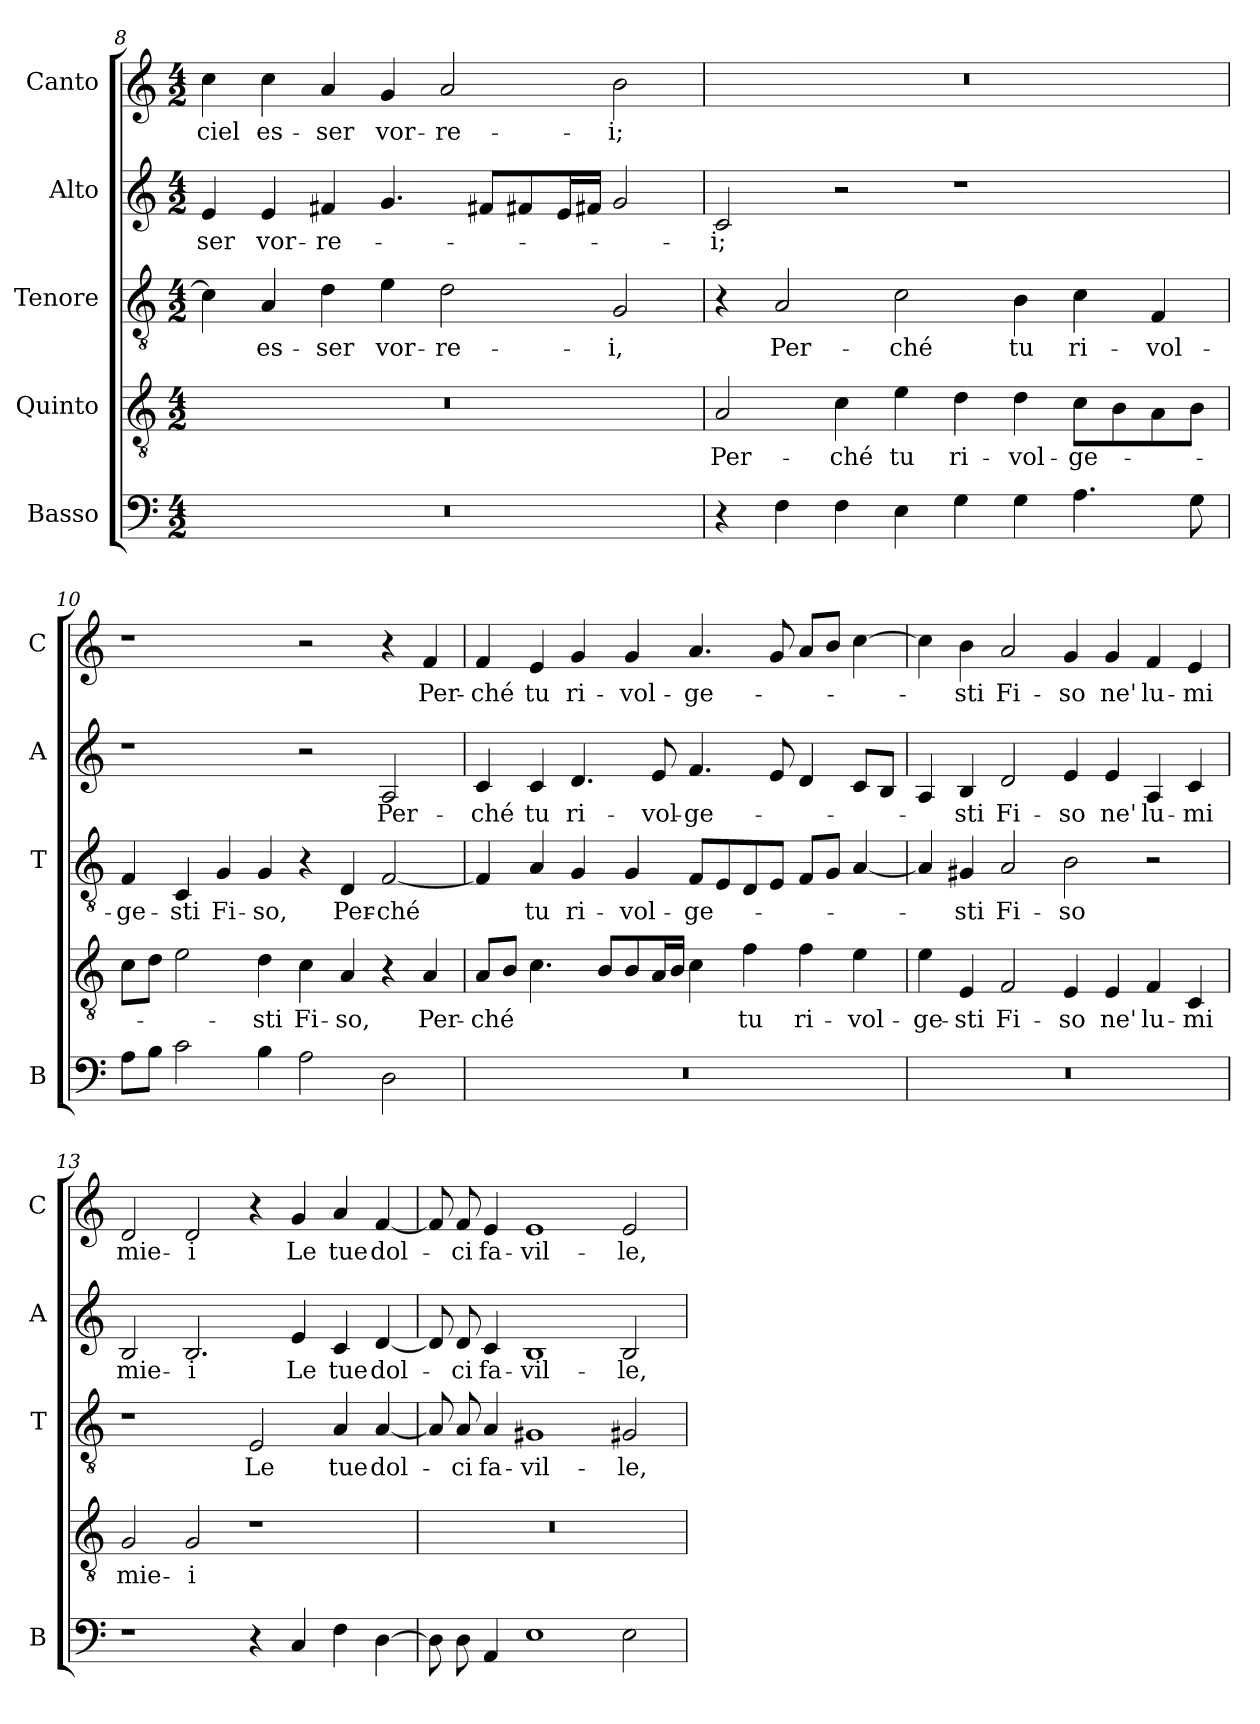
**kern	**kern	**text	**kern	**text	**kern	**text	**kern	**text
*part5	*part4	*part4	*part3	*part3	*part2	*part2	*part1	*part1
*staff5	*staff4	*staff4	*staff3	*staff3	*staff2	*staff2	*staff1	*staff1
*I"Basso	*I"Quinto	*	*I"Tenore	*	*I"Alto	*	*I"Canto	*
*I'B	*	*	*I'T	*	*I'A	*	*I'C	*
*clefF4	*clefGv2	*	*clefGv2	*	*clefG2	*	*clefG2	*
*k[]	*k[]	*	*k[]	*	*k[]	*	*k[]	*
*M4/2	*M4/2	*	*M4/2	*	*M4/2	*	*M4/2	*
=8	=8	=8	=8	=8	=8	=8	=8	=8
0r	0r	.	4c]	.	4e	-ser	4cc	ciel
.	.	.	4A	es-	4e	vor-	4cc	es-
.	.	.	4d	-ser	4f#X	-re-	4a	-ser
.	.	.	4e	vor-	4.g	.	4g	vor-
.	.	.	2d	-re-	.	.	2a	-re-
.	.	.	.	.	8f#XL	.	.	.
.	.	.	.	.	8f#X	.	.	.
.	.	.	.	.	16eL	.	.	.
.	.	.	.	.	16f#XJJ	.	.	.
.	.	.	2G	-i,	2g	.	2b	-i;
=9	=9	=9	=9	=9	=9	=9	=9	=9
4r	2A	Per-	4r	.	2c	-i;	0r	.
4F	.	.	2A	Per-	.	.	.	.
4F	4c	-ché	.	.	2r	.	.	.
4E	4e	tu	2c	-ché	.	.	.	.
4G	4d	ri-	.	.	1r	.	.	.
4G	4d	-vol-	4B	tu	.	.	.	.
4.A	8cL	-ge-	4c	ri-	.	.	.	.
.	8B	.	.	.	.	.	.	.
.	8A	.	4F	-vol-	.	.	.	.
8G	8BJ	.	.	.	.	.	.	.
=10	=10	=10	=10	=10	=10	=10	=10	=10
8AL	8cL	.	4F	-ge-	1r	.	1r	.
8BJ	8dJ	.	.	.	.	.	.	.
2c	2e	.	4C	-sti	.	.	.	.
.	.	.	4G	Fi-	.	.	.	.
4B	4d	-sti	4G	-so,	.	.	.	.
2A	4c	Fi-	4r	.	2r	.	2r	.
.	4A	-so,	4D	Per-	.	.	.	.
2D	4r	.	[2F	-ché	2A	Per-	4r	.
.	4A	Per-	.	.	.	.	4f	Per-
=11	=11	=11	=11	=11	=11	=11	=11	=11
0r	8AL	-ché	4F]	.	4c	-ché	4f	-ché
.	8BJ	.	.	.	.	.	.	.
.	4.c	.	4A	tu	4c	tu	4e	tu
.	.	.	4G	ri-	4.d	ri-	4g	ri-
.	8BL	.	.	.	.	.	.	.
.	8B	.	4G	-vol-	.	.	4g	-vol-
.	16AL	.	.	.	8e	-vol-	.	.
.	16BJJ	.	.	.	.	.	.	.
.	4c	.	8FL	-ge-	4.f	-ge-	4.a	-ge-
.	.	.	8E	.	.	.	.	.
.	4f	tu	8D	.	.	.	.	.
.	.	.	8EJ	.	8e	.	8g	.
.	4f	ri-	8FL	.	4d	.	8aL	.
.	.	.	8GJ	.	.	.	8bJ	.
.	4e	-vol-	[4A	.	8cL	.	[4cc	.
.	.	.	.	.	8BJ	.	.	.
=12	=12	=12	=12	=12	=12	=12	=12	=12
0r	4e	-ge-	4A]	.	4A	.	4cc]	.
.	4E	-sti	4G#X	-sti	4B	-sti	4b	-sti
.	2F	Fi-	2A	Fi-	2d	Fi-	2a	Fi-
.	4E	-so	2B	-so	4e	-so	4g	-so
.	4E	ne'	.	.	4e	ne'	4g	ne'
.	4F	lu-	2r	.	4A	lu-	4f	lu-
.	4C	-mi	.	.	4c	-mi	4e	-mi
=13	=13	=13	=13	=13	=13	=13	=13	=13
1r	2G	mie-	1r	.	2B	mie-	2d	mie-
.	2G	-i	.	.	2.B	-i	2d	-i
4r	1r	.	2E	Le	.	.	4r	.
4C	.	.	.	.	4e	Le	4g	Le
4F	.	.	4A	tue	4c	tue	4a	tue
[4D	.	.	[4A	dol-	[4d	dol-	[4f	dol-
=14	=14	=14	=14	=14	=14	=14	=14	=14
8D]	0r	.	8A]	.	8d]	.	8f]	.
8D	.	.	8A	-ci	8d	-ci	8f	-ci
4AA	.	.	4A	fa-	4c	fa-	4e	fa-
1E	.	.	1G#X	-vil-	1B	-vil-	1e	-vil-
2E	.	.	2G#X	-le,	2B	-le,	2e	-le,
=	=	=	=	=	=	=	=	=
*-	*-	*-	*-	*-	*-	*-	*-	*-
